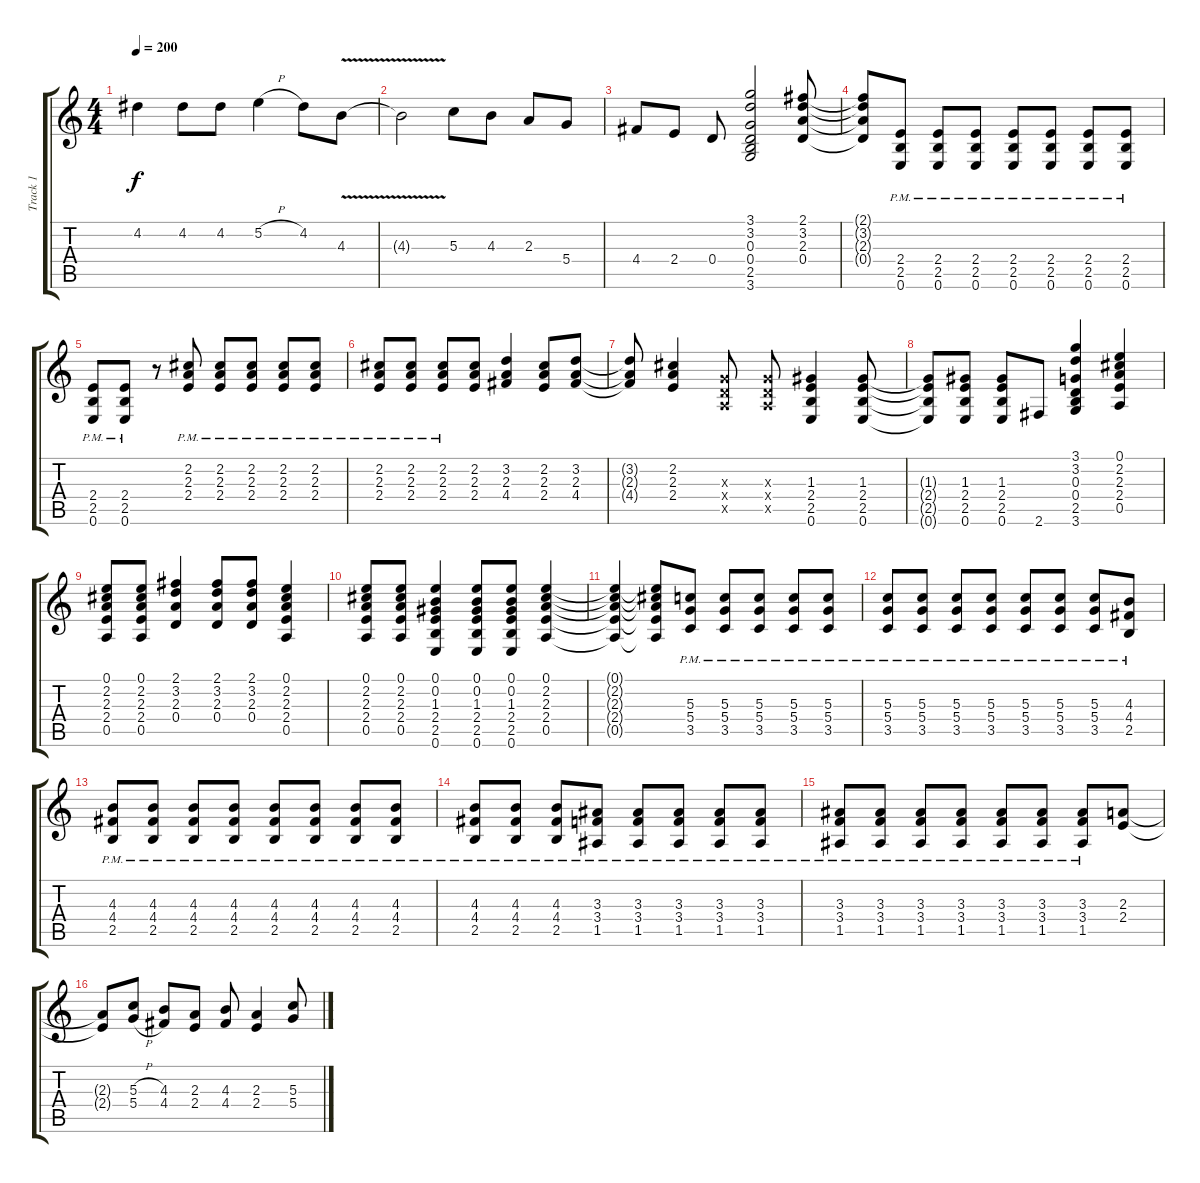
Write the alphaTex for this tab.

\track ("Track 1" "Track 1") {instrument overdrivenguitar}
\staff {score tabs}
\tuning (E4 B3 G3 D3 A2 E2) {hide}
\ts (4 4)
\tempo 200
\clef g2
\ks c
4.2.4{dy f} 4.2.8 4.2.8 5.2{h}.4 4.2.8 4.3{v}.8 |
4.3{t}.2 5.3.8 4.3.8 2.3.8 5.4.8 |
4.4.8 2.4.8 0.4.8 (3.1 3.2 0.3 0.4 2.5 3.6).2 (2.1 3.2 2.3 0.4).8 |
(2.1{t} 3.2{t} 2.3{t} 0.4{t}).8 (2.4{pm} 2.5{pm} 0.6{pm}).8 (2.4{pm} 2.5{pm} 0.6{pm}).8 (2.4{pm} 2.5{pm} 0.6{pm}).8 (2.4{pm} 2.5{pm} 0.6{pm}).8 (2.4{pm} 2.5{pm} 0.6{pm}).8 (2.4{pm} 2.5{pm} 0.6{pm}).8 (2.4{pm} 2.5{pm} 0.6{pm}).8 |
(2.4{pm} 2.5{pm} 0.6{pm}).8 (2.4{pm} 2.5{pm} 0.6{pm}).8 r.8 (2.2{pm} 2.3{pm} 2.4{pm}).8 (2.2{pm} 2.3{pm} 2.4{pm}).8 (2.2{pm} 2.3{pm} 2.4{pm}).8 (2.2{pm} 2.3{pm} 2.4{pm}).8 (2.2{pm} 2.3{pm} 2.4{pm}).8 |
(2.2{pm} 2.3{pm} 2.4{pm}).8 (2.2{pm} 2.3{pm} 2.4{pm}).8 (2.2{pm} 2.3{pm} 2.4{pm}).8 (2.2 2.3 2.4).8 (3.2 2.3 4.4).4 (2.2 2.3 2.4).8 (3.2 2.3 4.4).8 |
(3.2{t} 2.3{t} 4.4{t}).8 (2.2 2.3 2.4).4 (0.3{x} 0.4{x} 0.5{x}).8 (0.3{x} 0.4{x} 0.5{x}).8 (1.3 2.4 2.5 0.6).4 (1.3 2.4 2.5 0.6).8 |
(1.3{t} 2.4{t} 2.5{t} 0.6{t}).8 (1.3 2.4 2.5 0.6).8 (1.3 2.4 2.5 0.6).8 2.6.8 (3.1 3.2 0.3 0.4 2.5 3.6).4 (0.1 2.2 2.3 2.4 0.5).4 |
(0.1 2.2 2.3 2.4 0.5).8 (0.1 2.2 2.3 2.4 0.5).8 (2.1 3.2 2.3 0.4).4 (2.1 3.2 2.3 0.4).8 (2.1 3.2 2.3 0.4).8 (0.1 2.2 2.3 2.4 0.5).4 |
(0.1 2.2 2.3 2.4 0.5).8 (0.1 2.2 2.3 2.4 0.5).8 (0.1 0.2 1.3 2.4 2.5 0.6).4 (0.1 0.2 1.3 2.4 2.5 0.6).8 (0.1 0.2 1.3 2.4 2.5 0.6).8 (0.1 2.2 2.3 2.4 0.5).4 |
(0.1{t} 2.2{t} 2.3{t} 2.4{t} 0.5{t}).4 (0.1{t} 2.2{t} 2.3{t} 2.4{t} 0.5{t}).8 (5.3{pm} 5.4{pm} 3.5{pm}).8 (5.3{pm} 5.4{pm} 3.5{pm}).8 (5.3{pm} 5.4{pm} 3.5{pm}).8 (5.3{pm} 5.4{pm} 3.5{pm}).8 (5.3{pm} 5.4{pm} 3.5{pm}).8 |
(5.3{pm} 5.4{pm} 3.5{pm}).8 (5.3{pm} 5.4{pm} 3.5{pm}).8 (5.3{pm} 5.4{pm} 3.5{pm}).8 (5.3{pm} 5.4{pm} 3.5{pm}).8 (5.3{pm} 5.4{pm} 3.5{pm}).8 (5.3{pm} 5.4{pm} 3.5{pm}).8 (5.3{pm} 5.4{pm} 3.5{pm}).8 (4.3{pm} 4.4{pm} 2.5{pm}).8 |
(4.3{pm} 4.4{pm} 2.5{pm}).8 (4.3{pm} 4.4{pm} 2.5{pm}).8 (4.3{pm} 4.4{pm} 2.5{pm}).8 (4.3{pm} 4.4{pm} 2.5{pm}).8 (4.3{pm} 4.4{pm} 2.5{pm}).8 (4.3{pm} 4.4{pm} 2.5{pm}).8 (4.3{pm} 4.4{pm} 2.5{pm}).8 (4.3{pm} 4.4{pm} 2.5{pm}).8 |
(4.3{pm} 4.4{pm} 2.5{pm}).8 (4.3{pm} 4.4{pm} 2.5{pm}).8 (4.3{pm} 4.4{pm} 2.5{pm}).8 (3.3{pm} 3.4{pm} 1.5{pm}).8 (3.3{pm} 3.4{pm} 1.5{pm}).8 (3.3{pm} 3.4{pm} 1.5{pm}).8 (3.3{pm} 3.4{pm} 1.5{pm}).8 (3.3{pm} 3.4{pm} 1.5{pm}).8 |
(3.3{pm} 3.4{pm} 1.5{pm}).8 (3.3{pm} 3.4{pm} 1.5{pm}).8 (3.3{pm} 3.4{pm} 1.5{pm}).8 (3.3{pm} 3.4{pm} 1.5{pm}).8 (3.3{pm} 3.4{pm} 1.5{pm}).8 (3.3{pm} 3.4{pm} 1.5{pm}).8 (3.3{pm} 3.4{pm} 1.5{pm}).8 (2.3 2.4).8 |
(2.3{t} 2.4{t}).8 (5.3{h} 5.4{h}).8 (4.3 4.4).8 (2.3 2.4).8 (4.3 4.4).8 (2.3 2.4).4 (5.3{h} 5.4{h}).8
